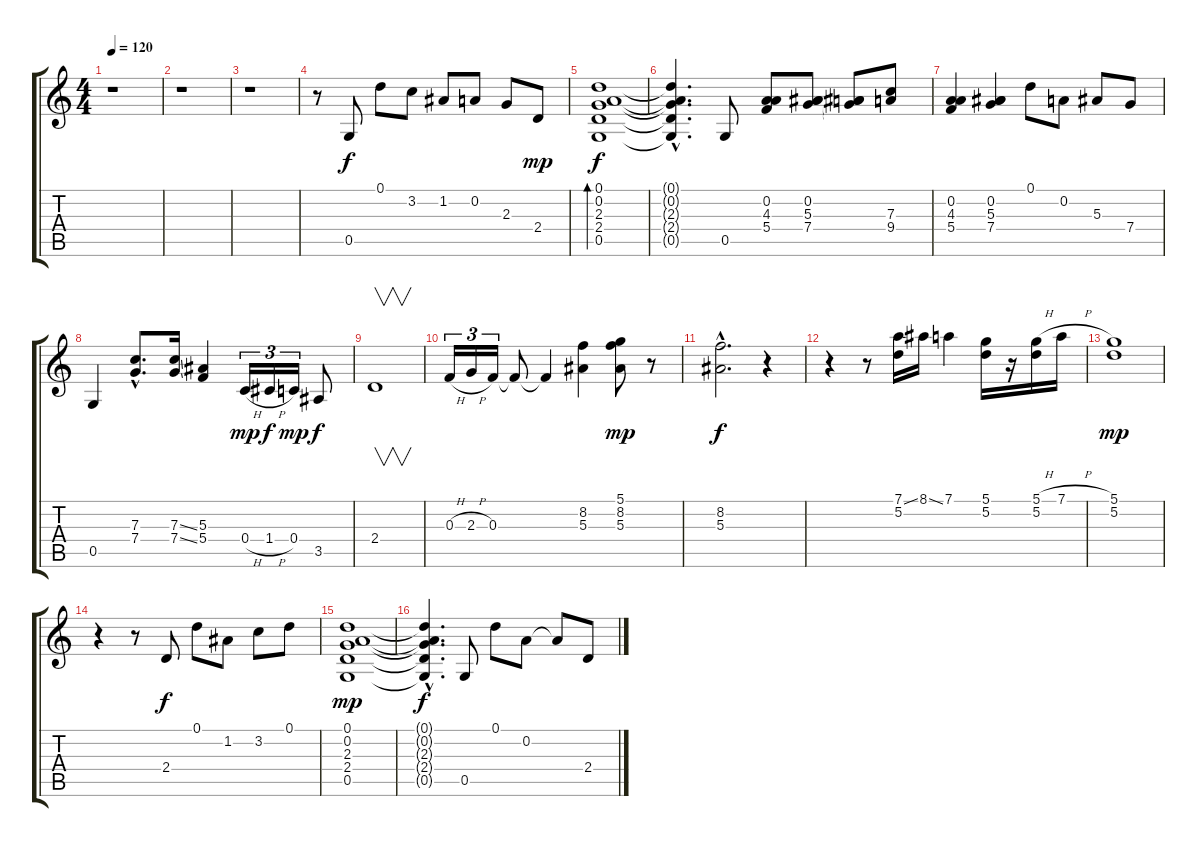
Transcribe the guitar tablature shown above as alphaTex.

\track "" {instrument acousticguitarsteel}
\staff {score tabs}
\tuning (D4 A3 F3 C3 G2 D2) {hide}
\ts (4 4)
\tempo 120
\clef g2
\ks c
r.1{dy f instrument acousticguitarsteel} |
r.1 |
r.1 |
r.8 0.5.8 0.1.8 3.2.8 1.2.8 0.2.8 2.3.8 2.4.8{dy mp} |
(0.1 0.2 2.3 2.4 0.5).1{bd 120 dy f} |
(0.1{hac t} 0.2{hac t} 2.3{hac t} 2.4{hac t} 0.5{hac t}).4{d} 0.5.8 (0.2 4.3 5.4).8 (0.2 5.3 7.4).8 (0.2{t} 5.3{t} 7.4{t}).8 (7.3 9.4).8 |
(0.2 4.3 5.4).4 (0.2 5.3 7.4).4 0.1.8 0.2.8 5.3.8 7.4.8 |
0.5.4 (7.3{hac} 7.4{hac}).8{d} (7.3{ss} 7.4{ss}).16 (5.3 5.4).4 0.4{h}.16{tu (3 2) dy mp} 1.4{h}.16{tu (3 2) dy f} 0.4.16{tu (3 2) dy mp} 3.5.8{dy f} |
2.4.1{v} |
0.3{h}.16{tu (3 2)} 2.3{h}.16{tu (3 2)} 0.3.16{tu (3 2)} 0.3{t}.8 0.3{t}.4 (8.2 5.3).4 (5.1 8.2 5.3).8{dy mp} r.8 |
(8.2{hac} 5.3{hac}).2{d dy f} r.4 |
r.4 r.8 (7.1{ss} 5.2).16 8.1{ss}.16 7.1.4 (5.1 5.2).16 r.16 (5.1{h} 5.2).16 7.1{h}.16 |
(5.1 5.2).1{dy mp} |
r.4 r.8 2.4.8{dy f} 0.1.8 1.2.8 3.2.8 0.1.8 |
(0.1 0.2 2.3 2.4 0.5).1{dy mp} |
(0.1{hac t} 0.2{hac t} 2.3{hac t} 2.4{hac t} 0.5{hac t}).4{d dy f} 0.5.8 0.1.8 0.2.8 0.2{t}.8 2.4.8
